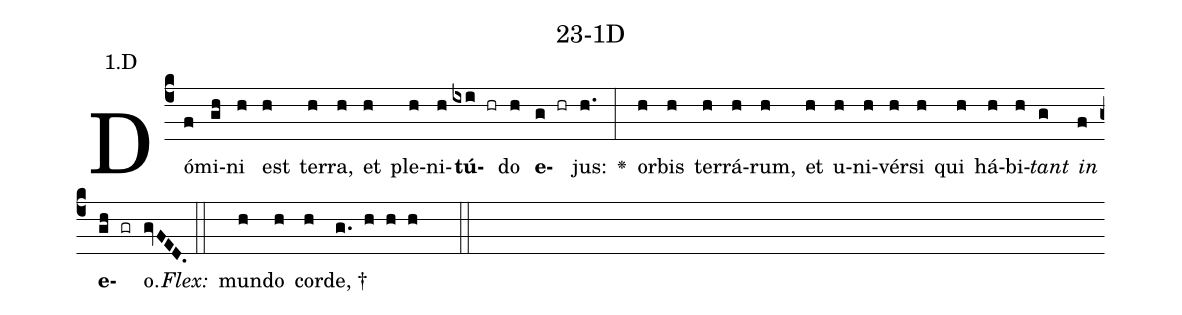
name: 23-1D;
annotation: 1.D;
%%
(c4)Dó(f)mi(gh)ni(h) est(h) ter(h)ra,(h) et(h) ple(h)ni(h)<b>tú</b>(ixi hr)do(h) <b>e</b>(g hr)jus:(h.) <v>\greheightstar</v>(:) or(h)bis(h) ter(h)rá(h)rum,(h) et(h) u(h)ni(h)vér(h)si(h) qui(h) há(h)bi(h)<i>tant</i>(g) <i>in</i>(f) <b>e</b>(gh gr)o.(gvFED.) (::)
<i>Flex:</i>()  mun(h)do(h) cor(h)de, †(g. h h h  ::)

%E(h) u(h) o(g) u(f) a(gh) e.(gvFED.) (::)
